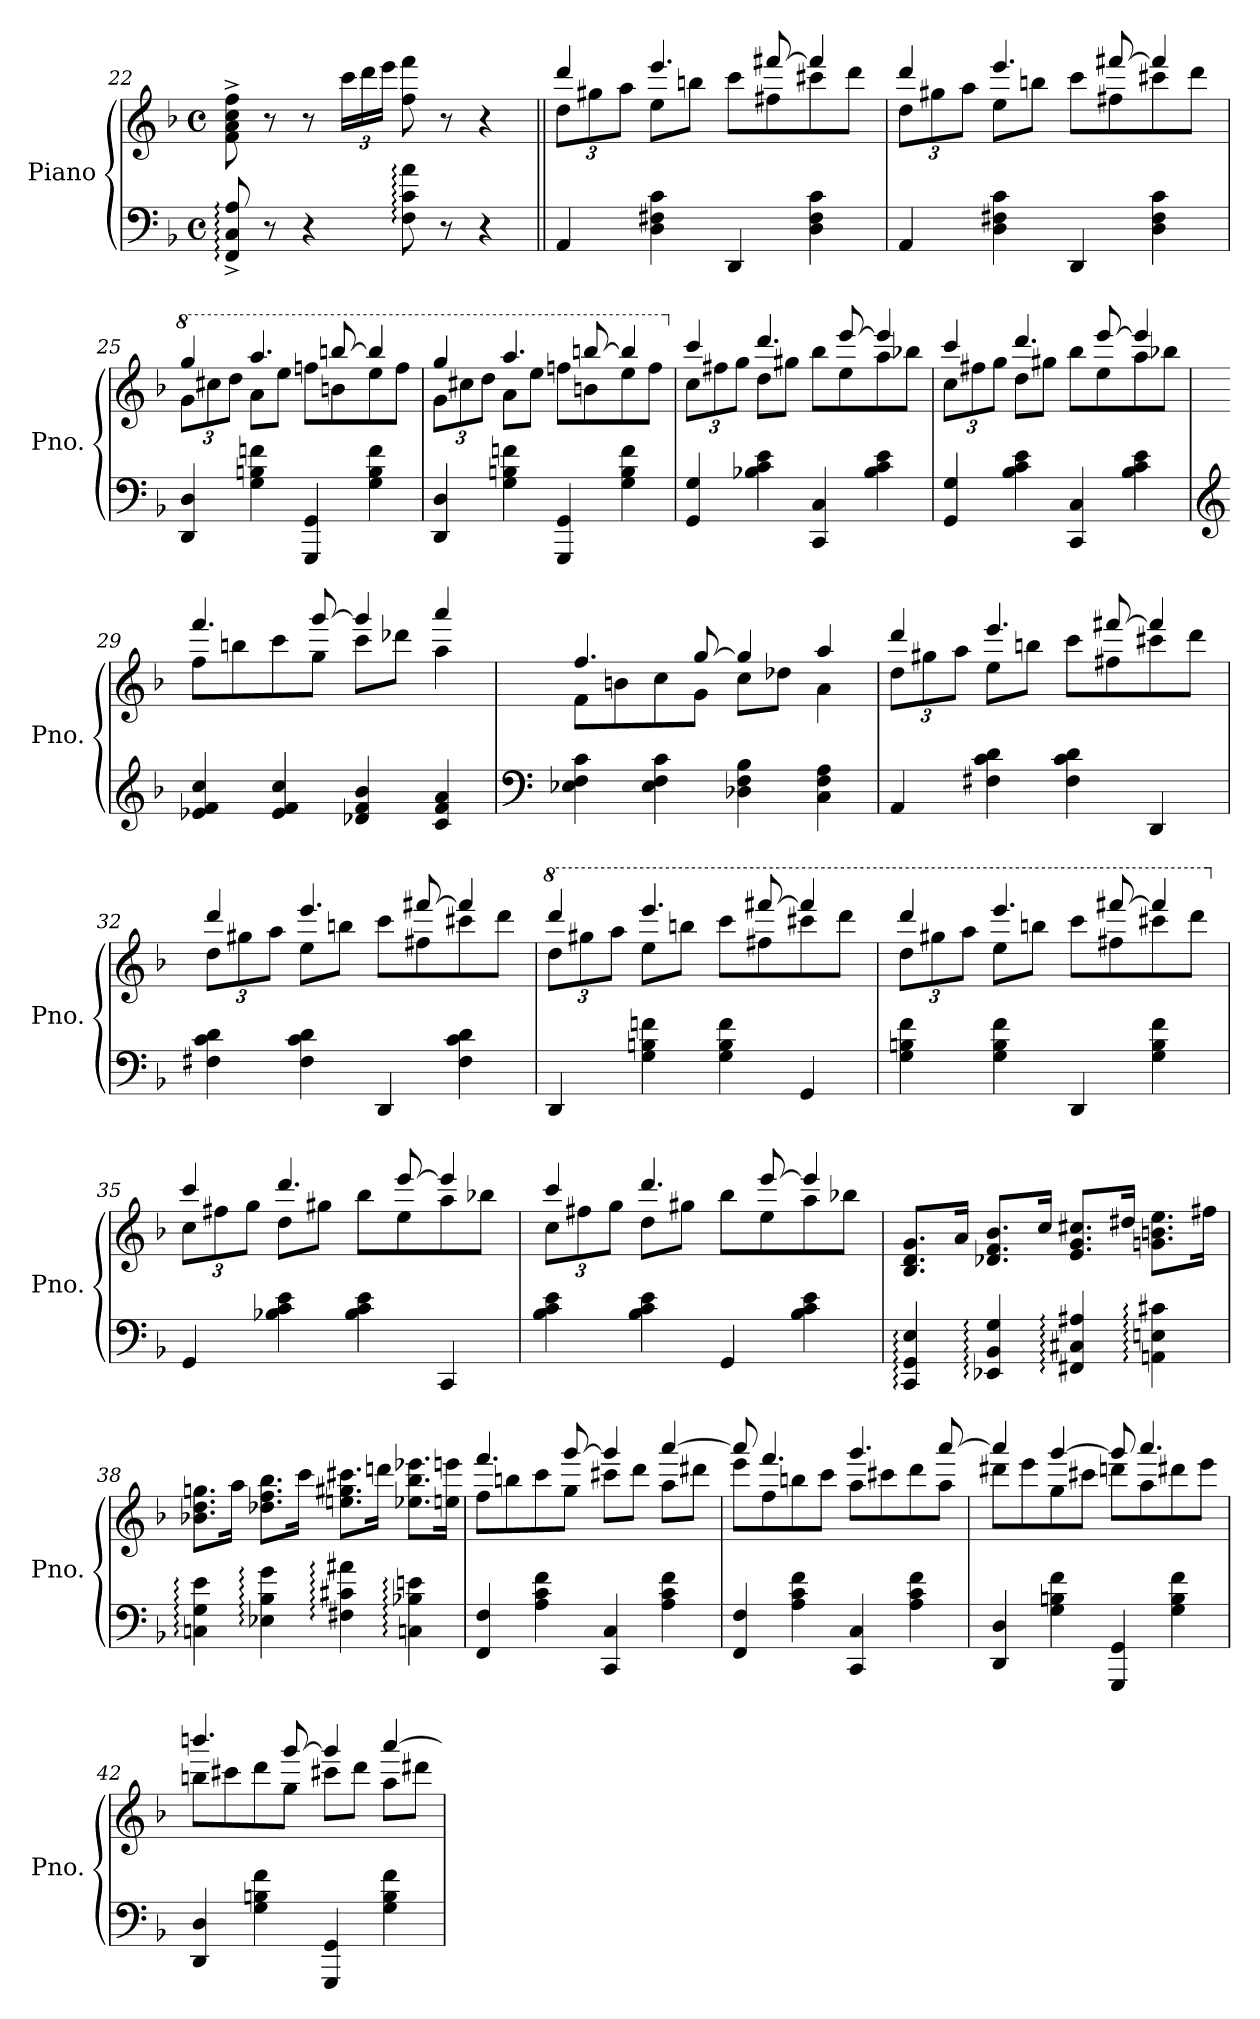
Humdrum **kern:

**kern	**kern
*part1	*part1
*staff2	*staff1
*I"Piano	*
*I'Pno.	*
*clefF4	*clefG2
*k[b-]	*k[b-]
*M4/4	*M4/4
*met(c)	*met(c)
=22	=22
8FF/:^ 8C/:^ 8A/:^	8f\^ 8a\^ 8cc\^ 8ff\^
8r	8r
4r	8r
*	*Xbrackettup
.	24ccc!\LL
.	24ddd!\
.	24eee!\JJ
8F\: 8c\: 8a\:	8ff\ 8fff\
8r	8r
4r	4r
!!LO:LB:g=z
=23||	=23||
*	*^
4AA/	4ddd/	12dd\L
.	.	12gg#X\
.	.	12aa\J
4D\ 4F#X\ 4c\	4.eee/	8ee\L
.	.	8bbn\J
4DD/	.	8ccc\L
.	[8fff#X/	8ff#X\
4D\ 4F#\ 4c\	4fff#/]	8ccc#X\
.	.	8ddd\J
=24	=24	=24
4AA/	4ddd/	12dd\L
.	.	12gg#X\
.	.	12aa\J
4D\ 4F#X\ 4c\	4.eee/	8ee\L
.	.	8bbn\J
4DD/	.	8ccc\L
.	[8fff#X/	8ff#X\
4D\ 4F#\ 4c\	4fff#/]	8ccc#X\
.	.	8ddd\J
=25	=25	=25
*	*8va	*
4DD/ 4D/	4ggg/	12gg\L
.	.	12ccc#X\
.	.	12ddd\J
4G\ 4Bn\ 4fn\	4.aaa/	8aa\L
.	.	8eee\J
4GGG/ 4GG/	.	8fffn\L
.	[8bbbn/	8bbn\
4G\ 4B\ 4f\	4bbb/]	8eee\
.	.	8fff\J
=26	=26	=26
4DD/ 4D/	4ggg/	12gg\L
.	.	12ccc#X\
.	.	12ddd\J
4G\ 4Bn\ 4fn\	4.aaa/	8aa\L
.	.	8eee\J
4GGG/ 4GG/	.	8fffn\L
.	[8bbbn/	8bbn\
4G\ 4B\ 4f\	4bbb/]	8eee\
.	.	8fff\J
!!LO:LB:g=z	!!
=27	=27	=27
*	*X8va	*
4GG/ 4G/	4ccc/	12cc\L
.	.	12ff#X\
.	.	12gg\J
4B-X\ 4c\ 4e\	4.ddd/	8dd\L
.	.	8gg#X\J
4CC/ 4C/	.	8bb-\L
.	[8eee/	8ee\
4B-\ 4c\ 4e\	4eee/]	8aa\
.	.	8bb-X\J
=28	=28	=28
4GG/ 4G/	4ccc/	12cc\L
.	.	12ff#X\
.	.	12gg\J
4B-\ 4c\ 4e\	4.ddd/	8dd\L
.	.	8gg#X\J
4CC/ 4C/	.	8bb-\L
.	[8eee/	8ee\
4B-\ 4c\ 4e\	4eee/]	8aa\
.	.	8bb-X\J
=29	=29	=29
*clefG2	*	*
4e-X/ 4f/ 4cc/	4.fff/	8ff\L
.	.	8bbn\
4e-/ 4f/ 4cc/	.	8ccc\
.	[8ggg/	8gg\J
4d-X/ 4f/ 4b-/	4ggg/]	8ccc\L
.	.	8ddd-X\J
4c/ 4f/ 4a/	4aaa/	4aa\
!!LO:LB:g=z	!!
=30	=30	=30
*clefF4	*	*
4E-X\ 4F\ 4c\	4.ff/	8f\L
.	.	8bn\
4E-\ 4F\ 4c\	.	8cc\
.	[8gg/	8g\J
4D-X\ 4F\ 4B-\	4gg/]	8cc\L
.	.	8dd-X\J
4C\ 4F\ 4A\	4aa/	4a\
=31	=31	=31
4AA/	4ddd/	12dd\L
.	.	12gg#X\
.	.	12aa\J
4F#X\ 4c\ 4d\	4.eee/	8ee\L
.	.	8bbn\J
4F#\ 4c\ 4d\	.	8ccc\L
.	[8fff#X/	8ff#X\
4DD/	4fff#/]	8ccc#X\
.	.	8ddd\J
=32	=32	=32
4F#X\ 4c\ 4d\	4ddd/	12dd\L
.	.	12gg#X\
.	.	12aa\J
4F#\ 4c\ 4d\	4.eee/	8ee\L
.	.	8bbn\J
4DD/	.	8ccc\L
.	[8fff#X/	8ff#X\
4F#\ 4c\ 4d\	4fff#/]	8ccc#X\
.	.	8ddd\J
!!LO:PB:g=z	!!
=33	=33	=33
*	*8va	*
4DD/	4dddd/	12ddd\L
.	.	12ggg#X\
.	.	12aaa\J
4G\ 4Bn\ 4fn\	4.eeee/	8eee\L
.	.	8bbbn\J
4G\ 4B\ 4f\	.	8cccc\L
.	[8ffff#X/	8fff#X\
4GG/	4ffff#/]	8cccc#X\
.	.	8dddd\J
=34	=34	=34
4G\ 4Bn\ 4f\	4dddd/	12ddd\L
.	.	12ggg#X\
.	.	12aaa\J
4G\ 4B\ 4f\	4.eeee/	8eee\L
.	.	8bbbn\J
4DD/	.	8cccc\L
.	[8ffff#X/	8fff#X\
4G\ 4B\ 4f\	4ffff#/]	8cccc#X\
.	.	8dddd\J
=35	=35	=35
*	*X8va	*
4GG/	4ccc/	12cc\L
.	.	12ff#X\
.	.	12gg\J
4B-X\ 4c\ 4e\	4.ddd/	8dd\L
.	.	8gg#X\J
4B-\ 4c\ 4e\	.	8bb-\L
.	[8eee/	8ee\
4CC/	4eee/]	8aa\
.	.	8bb-X\J
!!LO:LB:g=z	!!
=36	=36	=36
4B-\ 4c\ 4e\	4ccc/	12cc\L
.	.	12ff#X\
.	.	12gg\J
4B-\ 4c\ 4e\	4.ddd/	8dd\L
.	.	8gg#X\J
4GG/	.	8bb-\L
.	[8eee/	8ee\
4B-\ 4c\ 4e\	4eee/]	8aa\
.	.	8bb-X\J
*	*v	*v
=37	=37
4CC/: 4GG/: 4E/:	8.B-/ 8.d/ 8.g/L
.	16a/Jk
4EE-X/: 4BB-/: 4G/:	8.d-X/ 8.f/ 8.b-/L
.	16cc/Jk
4FF#X/: 4C#X/: 4A#X/:	8.e/ 8.g/ 8.cc#X/L
.	16dd#X/Jk
4AAn\: 4En\: 4c#X\:	8.gn\ 8.bn\ 8.ee\L
.	16ff#X\Jk
=38	=38
4Cn\: 4G\: 4e\:	8.b-X\ 8.dd\ 8.ggn\L
.	16aa\Jk
4E-X\: 4B-\: 4g\:	8.dd-X\ 8.ff\ 8.bb-\L
.	16ccc\Jk
4F#X\: 4c#X\: 4a#X\:	8.een\ 8.gg#X\ 8.ccc#X\L
.	16dddn\Jk
4Cn\: 4B-X\: 4en\:	8.ee-X\ 8.bb-\ 8.eee-X\L
.	16een\ 16eeen\Jk
!!LO:LB:g=z
=39	=39
*	*^
4FF/ 4F/	4.fff/	8ff\L
.	.	8bbn\
4A\ 4c\ 4f\	.	8ccc\
.	[8ggg/	8gg\J
4CC/ 4C/	4ggg/]	8ccc#X\L
.	.	8ddd\J
4A\ 4c\ 4f\	[4aaa/	8aa\L
.	.	8ddd#X\J
=40	=40	=40
4FF/ 4F/	8aaa/]	8eee\L
.	4.fff/	8ff\
4A\ 4c\ 4f\	.	8bbn\
.	.	8ccc\J
4CC/ 4C/	4.ggg/	8aa\L
.	.	8ccc#X\
4A\ 4c\ 4f\	.	8ddd\
.	[8aaa/	8aa\J
=41	=41	=41
4DD/ 4D/	4aaa/]	8ddd#X\L
.	.	8eee\
4G\ 4Bn\ 4f\	[4ggg/	8gg\
.	.	8ccc#X\J
4GGG/ 4GG/	8ggg/]	8dddn\L
.	4.aaa/	8aa\
4G\ 4B\ 4f\	.	8ddd#X\
.	.	8eee\J
=42	=42	=42
4DD/ 4D/	4.bbbn/	8bbn\L
.	.	8ccc#X\
4G\ 4Bn\ 4f\	.	8ddd\
.	[8ggg/	8gg\J
4GGG/ 4GG/	4ggg/]	8ccc#X\L
.	.	8ddd\J
4G\ 4B\ 4f\	[4aaa/	8aa\L
.	.	8ddd#X\J
*	*v	*v
=	=
*-	*-
